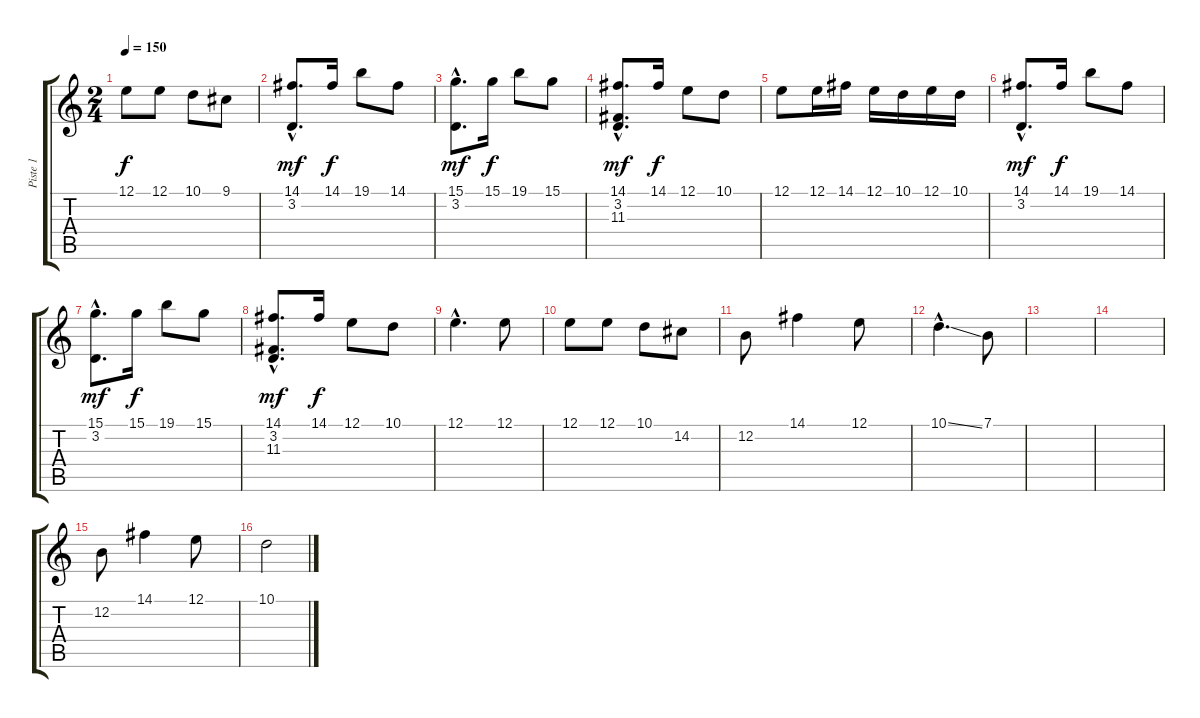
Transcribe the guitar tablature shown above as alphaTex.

\track ("Piste 1" "Piste 1") {instrument violin}
\staff {score tabs}
\tuning (E4 B3 G3 D3 A2 E2) {hide}
\ts (2 4)
\tempo 150
\clef g2
\ks c
12.1.8{dy f} 12.1.8 10.1.8 9.1.8 |
(14.1{hac} 3.2{hac}).8{d dy mf} 14.1.16{dy f} 19.1.8 14.1.8 |
(15.1{hac} 3.2{hac}).8{d dy mf} 15.1.16{dy f} 19.1.8 15.1.8 |
(14.1{hac} 3.2{hac} 11.3{hac}).8{d dy mf} 14.1.16{dy f} 12.1.8 10.1.8 |
12.1.8 12.1.16 14.1.16 12.1.16 10.1.16 12.1.16 10.1.16 |
(14.1{hac} 3.2{hac}).8{d dy mf} 14.1.16{dy f} 19.1.8 14.1.8 |
(15.1{hac} 3.2{hac}).8{d dy mf} 15.1.16{dy f} 19.1.8 15.1.8 |
(14.1{hac} 3.2{hac} 11.3{hac}).8{d dy mf} 14.1.16{dy f} 12.1.8 10.1.8 |
12.1{hac}.4{d} 12.1.8 |
12.1.8 12.1.8 10.1.8 14.2.8 |
12.2.8 14.1.4 12.1.8 |
10.1{ss hac}.4{d} 7.1.8 |
|
|
12.2.8 14.1.4 12.1.8 |
10.1.2
